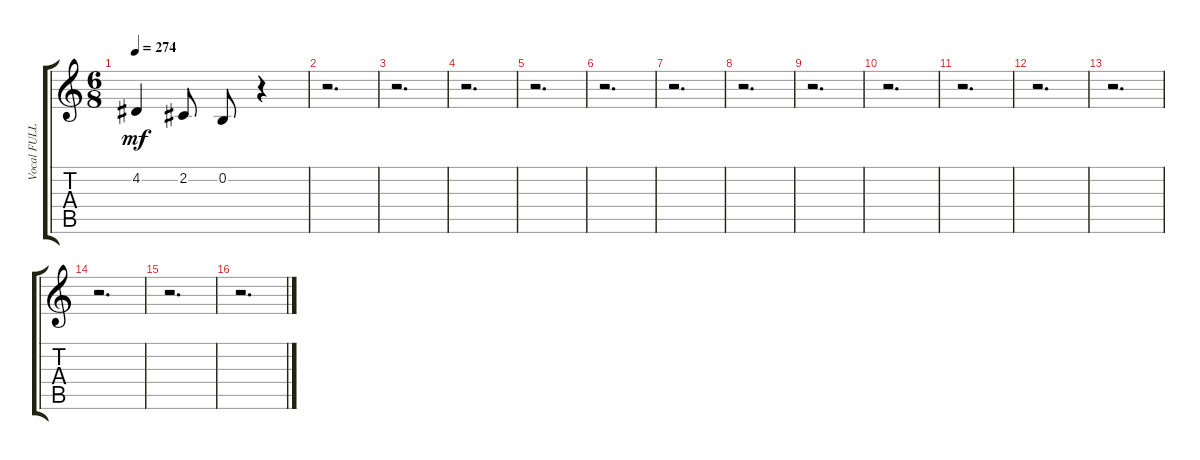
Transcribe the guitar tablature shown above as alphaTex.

\track ("Vocal FULL" "Vocal FULL") {instrument viola}
\staff {score tabs}
\tuning (E4 B3 G3 D3 A2 E2) {hide}
\ts (6 8)
\tempo 274
\clef g2
\ks c
4.2.4{dy mf} 2.2.8 0.2.8 r.4 |
r.2{d} |
r.2{d} |
r.2{d} |
r.2{d} |
r.2{d} |
r.2{d} |
r.2{d} |
r.2{d} |
r.2{d} |
r.2{d} |
r.2{d} |
r.2{d} |
r.2{d} |
r.2{d} |
r.2{d}
